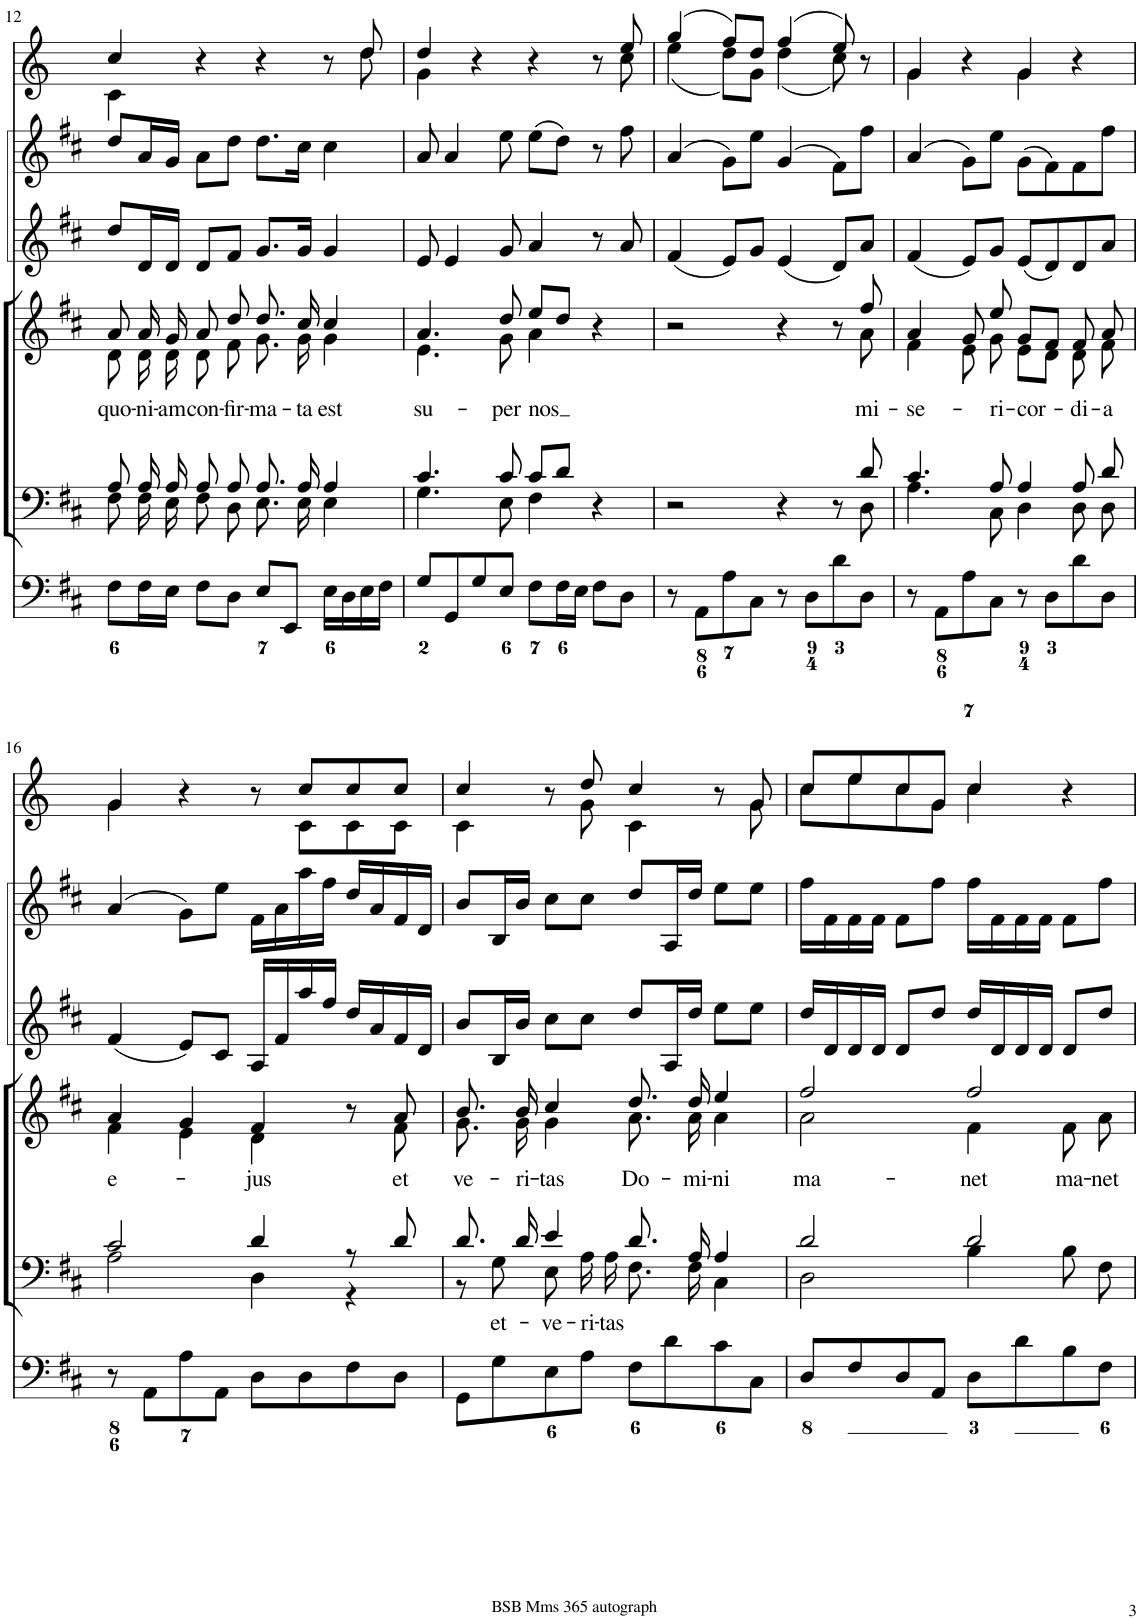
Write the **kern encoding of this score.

**kern	**kern	**text	**kern	**text	**kern	**kern	**kern
*part6	*part5	*part5	*part4	*part4	*part3	*part2	*part1
*staff6	*staff5	*staff5	*staff4	*staff4	*staff3	*staff2	*staff1
*I"Organ	*I"Voice	*	*I"Voice	*	*I"Violin	*I"Violin	*I"C in D
*	*	*	*	*	*I'Vln	*I'Vln	*
!!LO:PB:g=z
*clefF4	*clefF4	*	*clefG2	*	*clefG2	*clefG2	*clefG2
*	*	*	*	*	*	*	*Trd-1c-2
*k[f#c#]	*k[f#c#]	*	*k[f#c#]	*	*k[f#c#]	*k[f#c#]	*k[]
*M4/4	*M4/4	*	*M4/4	*	*M4/4	*M4/4	*M4/4
*met(c)	*met(c)	*	*met(c)	*	*met(c)	*met(c)	*met(c)
=12	=12	=12	=12	=12	=12	=12	=12
*	*^	*	*	*	*	*	*
!	!	!	!	!	!LO:LY:b	!	!	!
*	*	*	*	*^	*	*	*	*^
8F#\L	8A/	8F#\	.	8a/	8d\	quo-	8dd/L	8dd/L	4cc/	4c\
!	!	!	!	!	!	!LO:LY:b	!	!	!	!
16F#\L	16A/	16F#\	.	16a/	16d\	-ni-	16d/L	16a/L	.	.
!	!	!	!	!	!	!LO:LY:b	!	!	!	!
16E\JJ	16A/	16E\	.	16g/	16d\	-am	16d/JJ	16g/JJ	.	.
!	!	!	!	!	!	!LO:LY:b	!	!	!	!
8F#\L	8A/	8F#\	.	8a/	8d\	con-	8d/L	8a\L	4r	8ryy
!	!	!	!	!	!	!LO:LY:b	!	!	!	!
*	*	*	*	*	*	*	*	*	*v	*v
8D\J	8A/	8D\	.	8dd/	8f#\	-fir-	8f#/J	8dd\J	.
!	!	!	!	!	!	!LO:LY:b	!	!	!
8E/L	8.A/	8.E\	.	8.dd/	8.g\	-ma-	8.g/L	8.dd\L	4r
8EE/J	.	.	.	.	.	.	.	.	.
!	!	!	!	!	!	!LO:LY:b	!	!	!
.	16A/	16E\	.	16cc#/	16g\	-ta	16g/Jk	16cc#\Jk	.
!	!	!	!	!	!	!LO:LY:b	!	!	!
16E\LL	4A/	4E\	.	4cc#/	4g\	est	4g/	4cc#\	8r
16D\	.	.	.	.	.	.	.	.	.
*	*	*	*	*	*	*	*	*	*^
16E\	.	.	.	.	.	.	.	.	8dd/	8dd\
16F#\JJ	.	.	.	.	.	.	.	.	.	.
=13	=13	=13	=13	=13	=13	=13	=13	=13	=13	=13
!	!	!	!	!	!	!LO:LY:b	!	!	!	!
8G/L	4.c#/	4.G\	.	4.a/	4.e\	su-	8e/	8a/	4dd/	4g\
8GG/	.	.	.	.	.	.	4e/	4a/	.	.
8G/	.	.	.	.	.	.	.	.	4r	8ryy
!	!	!	!	!	!	!LO:LY:b	!	!	!	!
*	*	*	*	*	*	*	*	*	*v	*v
8E/J	8c#/	8E\	.	8dd/	8g\	-per	8g/	8ee\	.
!	!	!	!	!	!	!LO:LY:b	!	!	!
8F#\L	8c#/L	4F#\	.	8ee/L	4a\	nos	4a/	(8ee\L	4r
16F#\L	8d/J	.	.	8dd/J	.	.	.	8dd\J)	.
16E\JJ	.	.	.	.	.	.	.	.	.
8F#\L	4r	4ryy	.	4r	4ryy	.	8r	8r	8r
*	*	*	*	*	*	*	*	*	*^
8D\J	.	.	.	.	.	.	8a/	8ff#\	8ee/	8cc\
=14	=14	=14	=14	=14	=14	=14	=14	=14	=14	=14
8r	2r	2..ryy	.	2r	2..ryy	.	(4f#/	(4a/	(4gg/	(4ee\
8AA\L	.	.	.	.	.	.	.	.	.	.
8A\	.	.	.	.	.	.	8e/L)	8g\L)	8ff/L)	8dd\L)
8C#\J	.	.	.	.	.	.	8g/J	8ee\J	8dd/J	8g\J
8r	4r	.	.	4r	.	.	(4e/	(4g/	(4ff/	(4dd\
8D\L	.	.	.	.	.	.	.	.	.	.
8d\	8r	.	.	8r	.	.	8d/L)	8f#\L)	8ee/)	8cc\)
!	!	!	!	!	!	!LO:LY:b	!	!	!	!
8D\J	8d/	8D\	.	8ff#/	8a\	mi-	8a/J	8ff#\J	8r	8ryy
=15	=15	=15	=15	=15	=15	=15	=15	=15	=15	=15
!	!	!	!	!	!	!LO:LY:b	!	!	!	!
8r	4.c#/	4.A\	.	4a/	4f#\	-se-	(4f#/	(4a/	4g/	4g\
8AA\L	.	.	.	.	.	.	.	.	.	.
8A\	.	.	.	8g/	8e\	.	8e/L)	8g\L)	4r	4ryy
!	!	!	!	!	!	!LO:LY:b	!	!	!	!
8C#\J	8A/	8C#\	.	8ee/	8g\	-ri-	8g/J	8ee\J	.	.
!	!	!	!	!	!	!LO:LY:b	!	!	!	!
8r	4A/	4D\	.	8g/L	8e\L	-cor-	(8e/L	(8g\L	4g/	4g\
8D\L	.	.	.	8f#/J	8d\J	.	8d/)	8f#\)	.	.
!	!	!	!	!	!	!LO:LY:b	!	!	!	!
8d\	8A/	8D\	.	8f#/	8d\	-di-	8d/	8f#\	4r	4ryy
!	!	!	!	!	!	!LO:LY:b	!	!	!	!
8D\J	8d/	8D\	.	8a/	8f#\	-a	8a/J	8ff#\J	.	.
!!LO:LB:g=z	!!
=16	=16	=16	=16	=16	=16	=16	=16	=16	=16	=16
!	!	!	!	!	!	!LO:LY:b	!	!	!	!
8r	2c#/	2A\	.	4a/	4f#\	e-	(4f#/	(4a/	4g/	4g\
8AA\L	.	.	.	.	.	.	.	.	.	.
8A\	.	.	.	4g/	4e\	.	8e/L)	8g\L)	4r	4.ryy
8AA\J	.	.	.	.	.	.	8c#/J	8ee\J	.	.
!	!	!	!	!	!	!LO:LY:b	!	!	!	!
8D\L	4d/	4D\	.	4f#/	4d\	-jus	16A/LL	16f#\LL	8r	.
.	.	.	.	.	.	.	16f#/	16a\	.	.
8D\	.	.	.	.	.	.	16aa/	16aa\	8cc/L	8c\L
.	.	.	.	.	.	.	16ff#/JJ	16ff#\JJ	.	.
8F#\	8r	4r	.	8r	8ryy	.	16dd/LL	16dd/LL	8cc/	8c\
.	.	.	.	.	.	.	16a/	16a/	.	.
!	!	!	!	!	!	!LO:LY:b	!	!	!	!
8D\J	8d/	.	.	8a/	8f#\	et	16f#/	16f#/	8cc/J	8c\J
.	.	.	.	.	.	.	16d/JJ	16d/JJ	.	.
=17	=17	=17	=17	=17	=17	=17	=17	=17	=17	=17
!	!	!	!	!	!	!LO:LY:b	!	!	!	!
8GG\L	8.d/	8r	.	8.b/	8.g\	ve-	8b/L	8b/L	4cc/	4c\
!	!	!	!LO:LY:b	!	!	!	!	!	!	!
8G\	.	8G\	et-	.	.	.	16B/L	16B/L	.	.
!	!	!	!	!	!	!LO:LY:b	!	!	!	!
.	16d/	.	.	16b/	16g\	-ri-	16b/JJ	16b/JJ	.	.
!	!	!	!LO:LY:b	!	!	!LO:LY:b	!	!	!	!
8E\	4e/	8E\	-ve-	4cc#/	4g\	-tas	8cc#\L	8cc#\L	8r	8ryy
!	!	!	!LO:LY:b	!	!	!	!	!	!	!
8A\J	.	16A\	-ri-	.	.	.	8cc#\J	8cc#\J	8dd/	8g\
!	!	!	!LO:LY:b	!	!	!	!	!	!	!
.	.	16A\	-tas	.	.	.	.	.	.	.
!	!	!	!	!	!	!LO:LY:b	!	!	!	!
8F#\L	8.d/	8.F#\	.	8.dd/	8.a\	Do-	8dd/L	8dd/L	4cc/	4c\
8d\	.	.	.	.	.	.	16A/L	16A/L	.	.
!	!	!	!	!	!	!LO:LY:b	!	!	!	!
.	16A/	16F#\	.	16dd/	16a\	-mi-	16dd/JJ	16dd/JJ	.	.
!	!	!	!	!	!	!LO:LY:b	!	!	!	!
8c#\	4A/	4C#\	.	4ee/	4a\	-ni	8ee\L	8ee\L	8r	8ryy
8C#\J	.	.	.	.	.	.	8ee\J	8ee\J	8g/	8g\
=18	=18	=18	=18	=18	=18	=18	=18	=18	=18	=18
!	!	!	!	!	!	!LO:LY:b	!	!	!	!
8D/L	2d/	2D\	.	2ff#/	2a\	ma-	16dd/LL	16ff#\LL	8cc/L	8cc\L
.	.	.	.	.	.	.	16d/	16f#\	.	.
8F#/	.	.	.	.	.	.	16d/	16f#\	8ee/	8ee\
.	.	.	.	.	.	.	16d/JJ	16f#\JJ	.	.
8D/	.	.	.	.	.	.	8d/L	8f#\L	8cc/	8cc\
8AA/J	.	.	.	.	.	.	8dd/J	8ff#\J	8g/J	8g\J
!	!	!	!	!	!	!LO:LY:b	!	!	!	!
8D\L	2d/	4B\	.	2ff#/	4f#\	-net	16dd/LL	16ff#\LL	4cc/	4cc\
.	.	.	.	.	.	.	16d/	16f#\	.	.
8d\	.	.	.	.	.	.	16d/	16f#\	.	.
.	.	.	.	.	.	.	16d/JJ	16f#\JJ	.	.
!	!	!	!	!	!	!LO:LY:b	!	!	!	!
8B\	.	8B\	.	.	8f#\	ma-	8d/L	8f#\L	4r	4ryy
!	!	!	!	!	!	!LO:LY:b	!	!	!	!
8F#\J	.	8F#\	.	.	8a\	-net	8dd/J	8ff#\J	.	.
*	*v	*v	*	*	*	*	*	*	*v	*v
*	*	*	*v	*v	*	*	*	*
=	=	=	=	=	=	=	=
*-	*-	*-	*-	*-	*-	*-	*-
